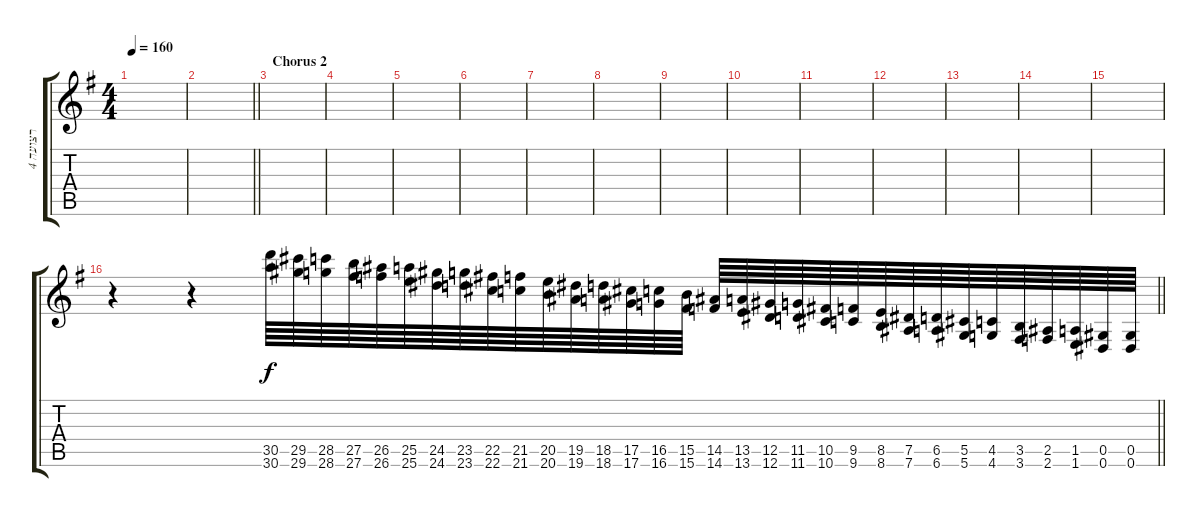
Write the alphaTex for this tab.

\track ("רצועה 4" "רצועה 4") {instrument overdrivenguitar}
\staff {score tabs}
\tuning (Eb4 Bb3 Gb3 Db3 Ab2 Eb2) {hide}
\ts (4 4)
\tempo 160
\clef g2
\ks eminor
|
\barLineRight lightlight
|
\section ("" "Chorus 2")
|
|
|
|
|
|
|
|
|
|
|
|
|
\barLineRight lightlight
r.4 r.4 (30.5 30.6).64 (29.5 29.6).64 (28.5 28.6).64 (27.5 27.6).64 (26.5 26.6).64 (25.5 25.6).64 (24.5 24.6).64 (23.5 23.6).64 (22.5 22.6).64 (21.5 21.6).64 (20.5 20.6).64 (19.5 19.6).64 (18.5 18.6).64 (17.5 17.6).64 (16.5 16.6).64 (15.5 15.6).64 (14.5 14.6).64 (13.5 13.6).64 (12.5 12.6).64 (11.5 11.6).64 (10.5 10.6).64 (9.5 9.6).64 (8.5 8.6).64 (7.5 7.6).64 (6.5 6.6).64 (5.5 5.6).64 (4.5 4.6).64 (3.5 3.6).64 (2.5 2.6).64 (1.5 1.6).64 (0.5 0.6).64 (0.5 0.6).64
